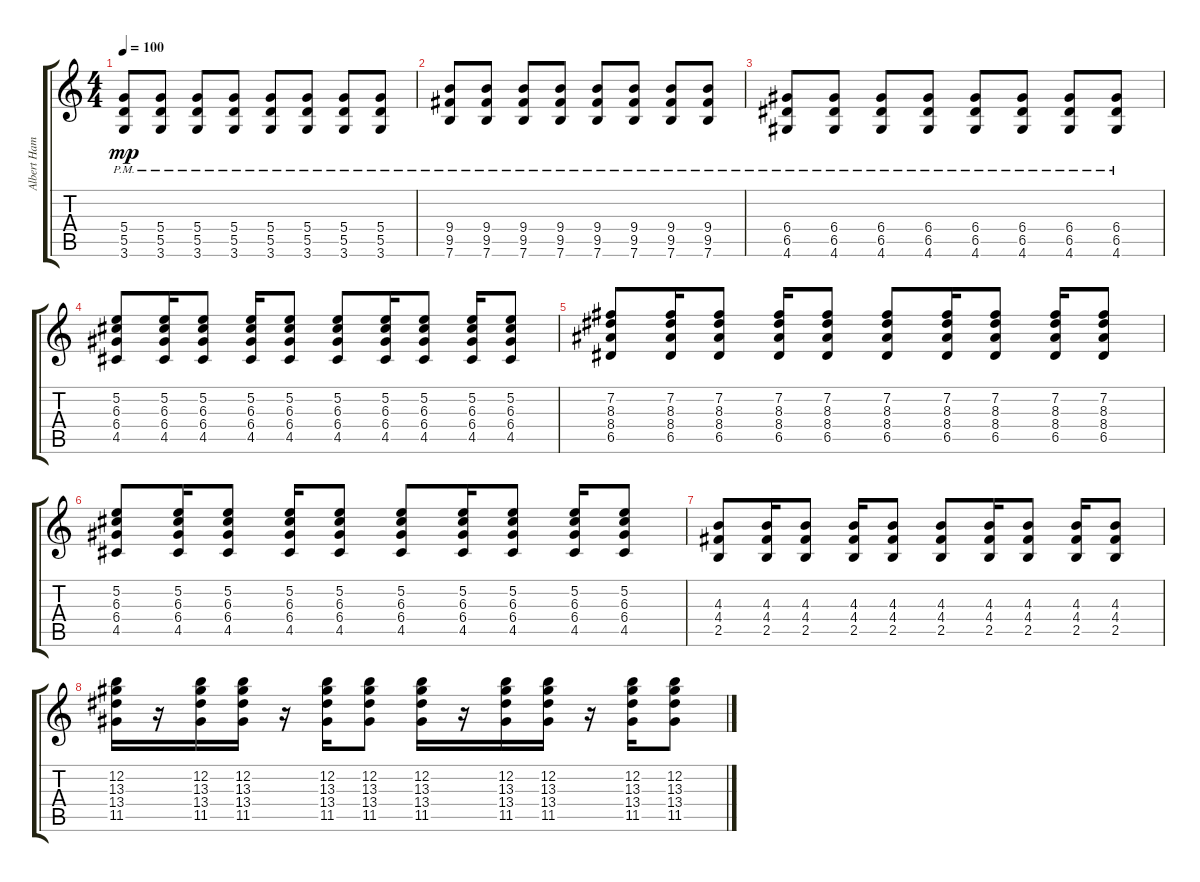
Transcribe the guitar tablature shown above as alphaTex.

\track ("Albert Hammond Jr. (Rythm Guitar)" "Albert Ham") {instrument electricguitarjazz}
\staff {score tabs}
\tuning (E4 B3 G3 D3 A2 E2) {hide}
\ts (4 4)
\tempo 100
\clef g2
\ks c
(5.4{pm} 5.5{pm} 3.6{pm}).8{dy mp} (5.4{pm} 5.5{pm} 3.6{pm}).8 (5.4{pm} 5.5{pm} 3.6{pm}).8 (5.4{pm} 5.5{pm} 3.6{pm}).8 (5.4{pm} 5.5{pm} 3.6{pm}).8 (5.4{pm} 5.5{pm} 3.6{pm}).8 (5.4{pm} 5.5{pm} 3.6{pm}).8 (5.4{pm} 5.5{pm} 3.6{pm}).8 |
(9.4{pm} 9.5{pm} 7.6{pm}).8 (9.4{pm} 9.5{pm} 7.6{pm}).8 (9.4{pm} 9.5{pm} 7.6{pm}).8 (9.4{pm} 9.5{pm} 7.6{pm}).8 (9.4{pm} 9.5{pm} 7.6{pm}).8 (9.4{pm} 9.5{pm} 7.6{pm}).8 (9.4{pm} 9.5{pm} 7.6{pm}).8 (9.4{pm} 9.5{pm} 7.6{pm}).8 |
(6.4{pm} 6.5{pm} 4.6{pm}).8 (6.4{pm} 6.5{pm} 4.6{pm}).8 (6.4{pm} 6.5{pm} 4.6{pm}).8 (6.4{pm} 6.5{pm} 4.6{pm}).8 (6.4{pm} 6.5{pm} 4.6{pm}).8 (6.4{pm} 6.5{pm} 4.6{pm}).8 (6.4{pm} 6.5{pm} 4.6{pm}).8 (6.4{pm} 6.5{pm} 4.6{pm}).8 |
(5.2 6.3 6.4 4.5).8 (5.2 6.3 6.4 4.5).16 (5.2 6.3 6.4 4.5).8 (5.2 6.3 6.4 4.5).16 (5.2 6.3 6.4 4.5).8 (5.2 6.3 6.4 4.5).8 (5.2 6.3 6.4 4.5).16 (5.2 6.3 6.4 4.5).8 (5.2 6.3 6.4 4.5).16 (5.2 6.3 6.4 4.5).8 |
(7.2 8.3 8.4 6.5).8 (7.2 8.3 8.4 6.5).16 (7.2 8.3 8.4 6.5).8 (7.2 8.3 8.4 6.5).16 (7.2 8.3 8.4 6.5).8 (7.2 8.3 8.4 6.5).8 (7.2 8.3 8.4 6.5).16 (7.2 8.3 8.4 6.5).8 (7.2 8.3 8.4 6.5).16 (7.2 8.3 8.4 6.5).8 |
(5.2 6.3 6.4 4.5).8 (5.2 6.3 6.4 4.5).16 (5.2 6.3 6.4 4.5).8 (5.2 6.3 6.4 4.5).16 (5.2 6.3 6.4 4.5).8 (5.2 6.3 6.4 4.5).8 (5.2 6.3 6.4 4.5).16 (5.2 6.3 6.4 4.5).8 (5.2 6.3 6.4 4.5).16 (5.2 6.3 6.4 4.5).8 |
(4.3 4.4 2.5).8 (4.3 4.4 2.5).16 (4.3 4.4 2.5).8 (4.3 4.4 2.5).16 (4.3 4.4 2.5).8 (4.3 4.4 2.5).8 (4.3 4.4 2.5).16 (4.3 4.4 2.5).8 (4.3 4.4 2.5).16 (4.3 4.4 2.5).8 |
(12.2 13.3 13.4 11.5).16 r.16 (12.2 13.3 13.4 11.5).16 (12.2 13.3 13.4 11.5).16 r.16 (12.2 13.3 13.4 11.5).16 (12.2 13.3 13.4 11.5).8 (12.2 13.3 13.4 11.5).16 r.16 (12.2 13.3 13.4 11.5).16 (12.2 13.3 13.4 11.5).16 r.16 (12.2 13.3 13.4 11.5).16 (12.2 13.3 13.4 11.5).8
